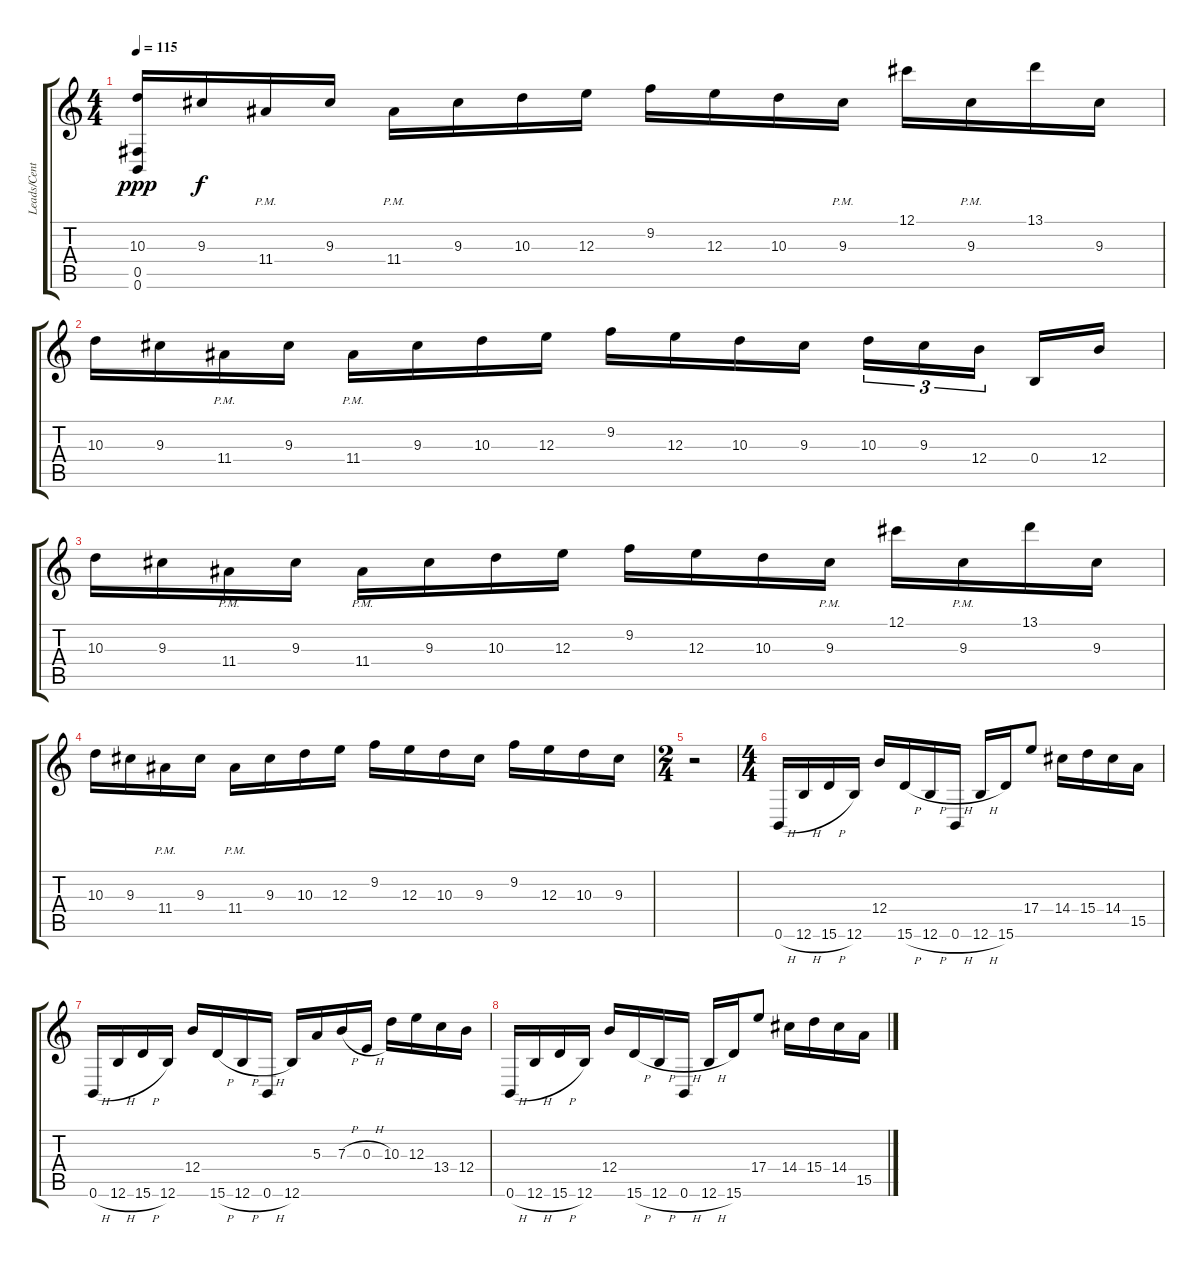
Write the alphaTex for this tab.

\track ("Leads/Center" "Leads/Cent") {instrument distortionguitar}
\staff {score tabs}
\tuning (Db4 Ab3 E3 B2 Gb2 B1) {hide}
\ts (4 4)
\tempo 115
\clef g2
\ks c
(10.3 0.5 0.6).16{dy ppp} 9.3.16{dy f} 11.4{pm}.16 9.3.16 11.4{pm}.16 9.3.16 10.3.16 12.3.16 9.2.16 12.3.16 10.3.16 9.3{pm}.16 12.1.16 9.3{pm}.16 13.1.16 9.3.16 |
10.3.16 9.3.16 11.4{pm}.16 9.3.16 11.4{pm}.16 9.3.16 10.3.16 12.3.16 9.2.16 12.3.16 10.3.16 9.3.16 10.3.16{tu (3 2)} 9.3.16{tu (3 2)} 12.4.16{tu (3 2)} 0.4.16 12.4.16 |
10.3.16 9.3.16 11.4{pm}.16 9.3.16 11.4{pm}.16 9.3.16 10.3.16 12.3.16 9.2.16 12.3.16 10.3.16 9.3{pm}.16 12.1.16 9.3{pm}.16 13.1.16 9.3.16 |
10.3.16 9.3.16 11.4{pm}.16 9.3.16 11.4{pm}.16 9.3.16 10.3.16 12.3.16 9.2.16 12.3.16 10.3.16 9.3.16 9.2.16 12.3.16 10.3.16 9.3.16 |
\ts (2 4)
r.2 |
\ts (4 4)
0.6{h}.16 12.6{h}.16 15.6{h}.16 12.6.16 12.4.16 15.6{h}.16 12.6{h}.16 0.6{h}.16 12.6{h}.16 15.6.16 17.4.8 14.4.16 15.4.16 14.4.16 15.5.16 |
0.6{h}.16 12.6{h}.16 15.6{h}.16 12.6.16 12.4.16 15.6{h}.16 12.6{h}.16 0.6{h}.16 12.6.16 5.3.16 7.3{h}.16 0.3{h}.16 10.3.16 12.3.16 13.4.16 12.4.16 |
0.6{h}.16 12.6{h}.16 15.6{h}.16 12.6.16 12.4.16 15.6{h}.16 12.6{h}.16 0.6{h}.16 12.6{h}.16 15.6.16 17.4.8 14.4.16 15.4.16 14.4.16 15.5.16
